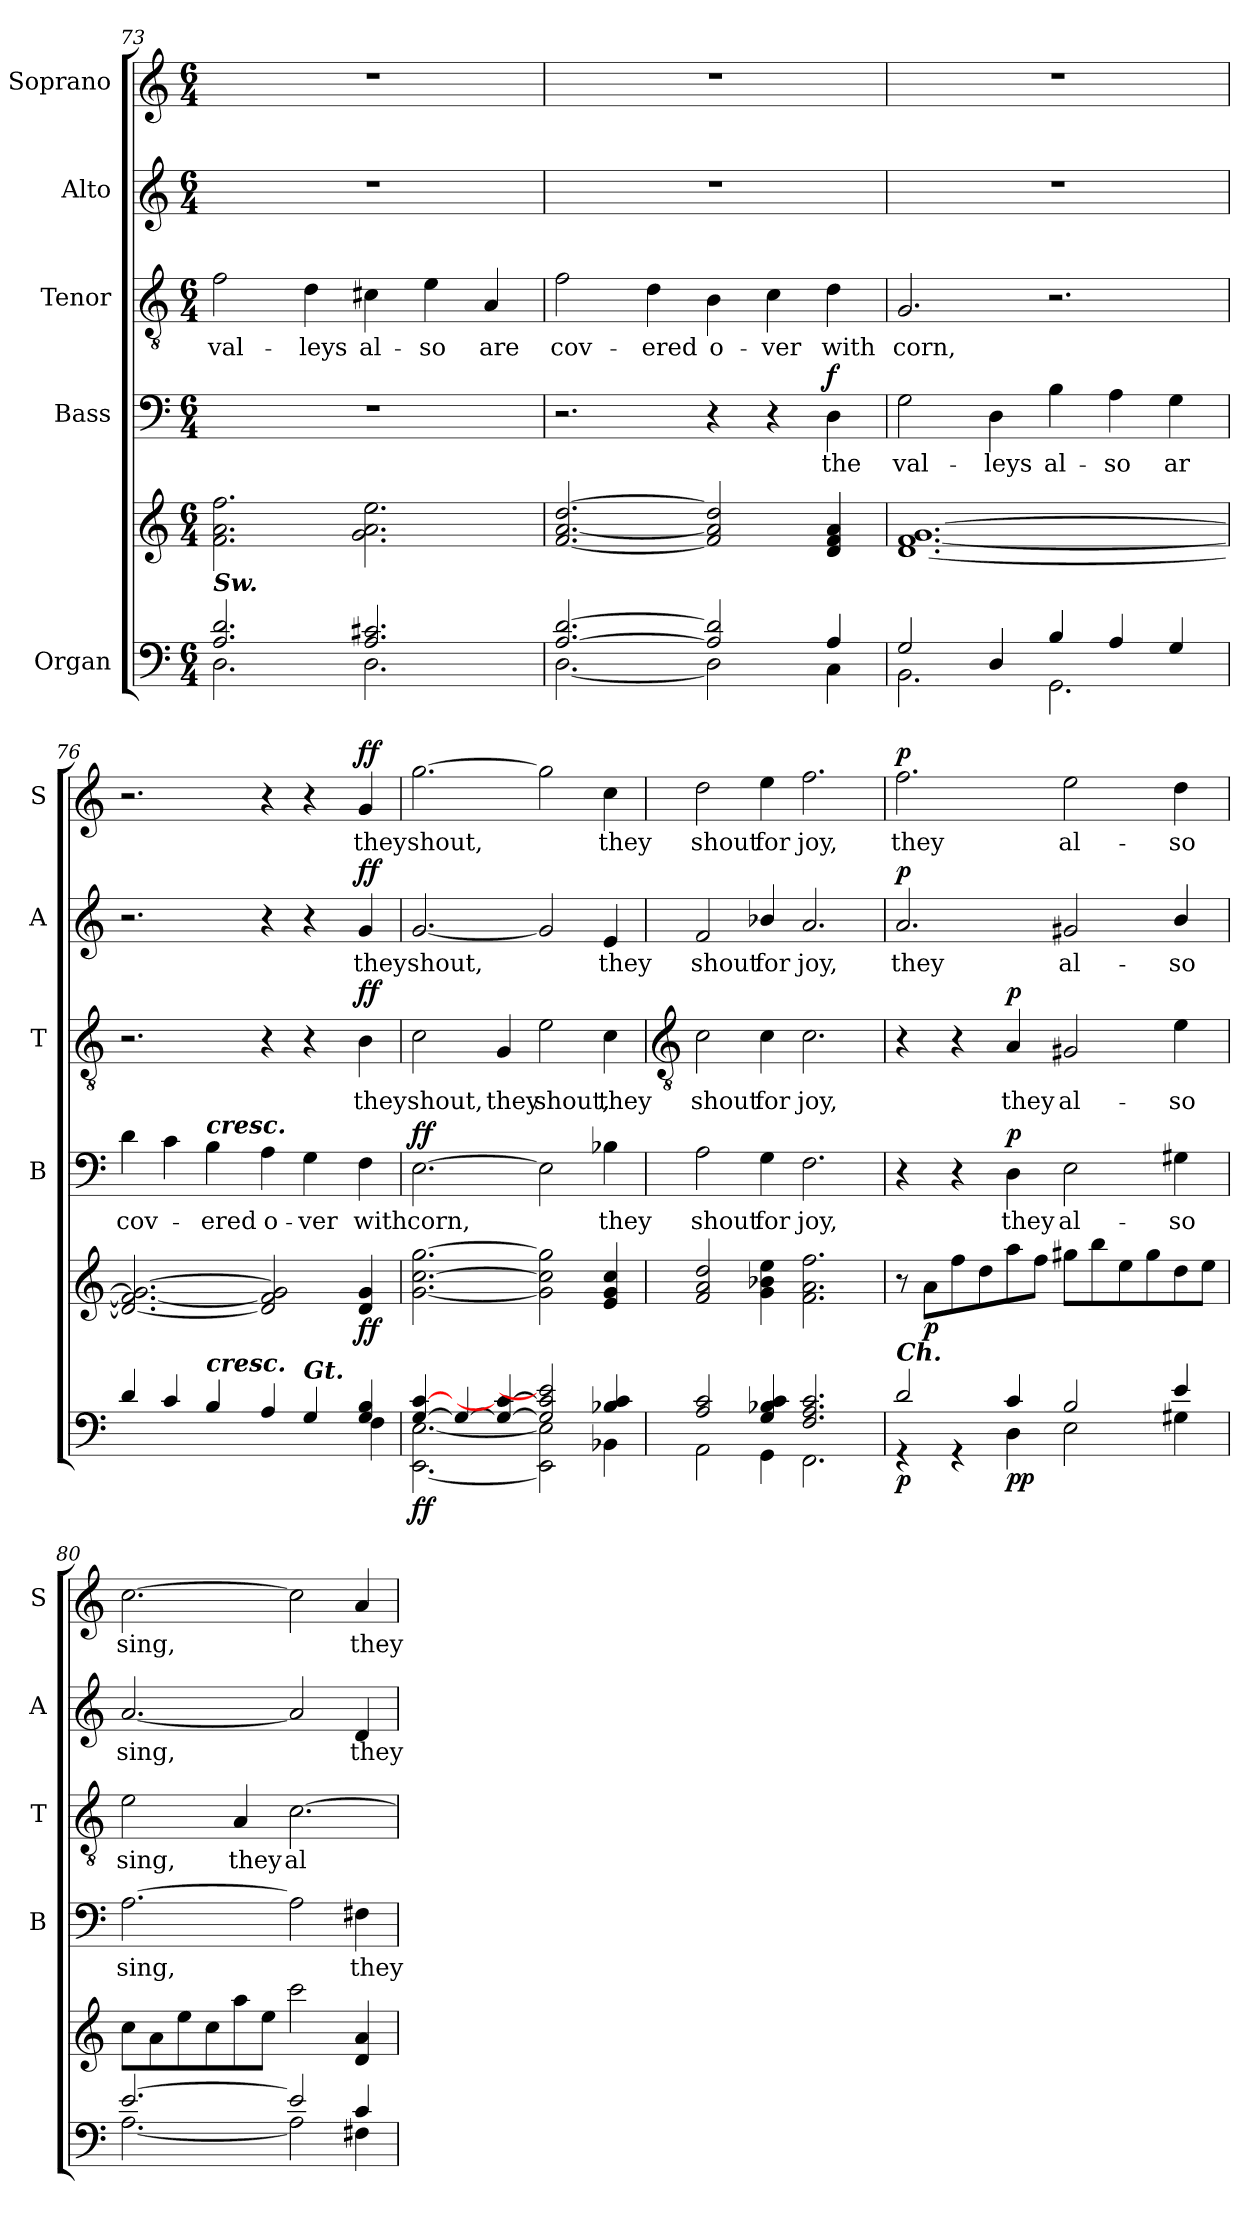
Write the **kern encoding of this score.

**kern	**kern	**dynam	**kern	**text	**dynam	**kern	**text	**dynam	**kern	**text	**dynam	**kern	**text	**dynam
*part5	*part5	*part5	*part4	*part4	*part4	*part3	*part3	*part3	*part2	*part2	*part2	*part1	*part1	*part1
*staff6	*staff5	*staff5/6	*staff4	*staff4	*staff4	*staff3	*staff3	*staff3	*staff2	*staff2	*staff2	*staff1	*staff1	*staff1
*I"Organ	*	*	*I"Bass	*	*	*I"Tenor	*	*	*I"Alto	*	*	*I"Soprano	*	*
*	*	*	*I'B	*	*	*I'T	*	*	*I'A	*	*	*I'S	*	*
!!LO:LB:g=z
*clefF4	*clefG2	*	*clefF4	*	*	*clefGv2	*	*	*clefG2	*	*	*clefG2	*	*
*k[]	*k[]	*	*k[]	*	*	*k[]	*	*	*k[]	*	*	*k[]	*	*
*C:	*C:	*	*C:	*	*	*C:	*	*	*C:	*	*	*C:	*	*
*M6/4	*M6/4	*	*M6/4	*	*	*M6/4	*	*	*M6/4	*	*	*M6/4	*	*
=73	=73	=73	=73	=73	=73	=73	=73	=73	=73	=73	=73	=73	=73	=73
*^	*	*	*	*	*	*	*	*	*	*	*	*	*	*
!LO:TX:a:Bi:t=Sw.	!	!	!	!	!	!	!	!	!	!	!	!	!	!	!
!	!	!	!	!LO:N:vis=1	!	!	!	!LO:LY:b	!	!LO:N:vis=1	!	!	!LO:N:vis=1	!	!
2.A/ 2.d/	2.D\	2.f 2.a 2.ff	.	1.r	.	.	2f	val-	.	1.r	.	.	1.r	.	.
!	!	!	!	!	!	!	!	!LO:LY:b	!	!	!	!	!	!	!
.	.	.	.	.	.	.	4d	-leys	.	.	.	.	.	.	.
!	!	!	!	!	!	!	!	!LO:LY:b	!	!	!	!	!	!	!
2.A/ 2.c#X/	2.D\	2.g 2.a 2.ee	.	.	.	.	4c#X	al-	.	.	.	.	.	.	.
!	!	!	!	!	!	!	!	!LO:LY:b	!	!	!	!	!	!	!
.	.	.	.	.	.	.	4e	-so	.	.	.	.	.	.	.
!	!	!	!	!	!	!	!	!LO:LY:b	!	!	!	!	!	!	!
.	.	.	.	.	.	.	4A	are	.	.	.	.	.	.	.
=74	=74	=74	=74	=74	=74	=74	=74	=74	=74	=74	=74	=74	=74	=74	=74
!	!	!	!	!	!	!	!	!LO:LY:b	!	!LO:N:vis=1	!	!	!LO:N:vis=1	!	!
[2.A/ [2.d/	[2.D\	[2.f [2.a [2.dd	.	2.r	.	.	2f	cov-	.	1.r	.	.	1.r	.	.
!	!	!	!	!	!	!	!	!LO:LY:b	!	!	!	!	!	!	!
.	.	.	.	.	.	.	4d	-ered	.	.	.	.	.	.	.
!	!	!	!	!	!	!	!	!LO:LY:b	!	!	!	!	!	!	!
2A/] 2d/]	2D\]	2f] 2a] 2dd]	.	4r	.	.	4B	o-	.	.	.	.	.	.	.
!	!	!	!	!	!	!	!	!LO:LY:b	!	!	!	!	!	!	!
.	.	.	.	4r	.	.	4c	-ver	.	.	.	.	.	.	.
!	!	!	!	!	!LO:LY:b	!LO:DY:b	!	!LO:LY:b	!	!	!	!	!	!	!
4A/	4C\	4d 4f 4a	.	4D	the	f	4d	with	.	.	.	.	.	.	.
=75	=75	=75	=75	=75	=75	=75	=75	=75	=75	=75	=75	=75	=75	=75	=75
!	!	!	!	!	!LO:LY:b	!	!	!LO:LY:b	!	!LO:N:vis=1	!	!	!LO:N:vis=1	!	!
2G/	2.BB\	[1.d [1.f [1.g	.	2G	val-	.	2.G	corn,	.	1.r	.	.	1.r	.	.
!	!	!	!	!	!LO:LY:b	!	!	!	!	!	!	!	!	!	!
4D/	.	.	.	4D	-leys	.	.	.	.	.	.	.	.	.	.
!	!	!	!	!	!LO:LY:b	!	!	!	!	!	!	!	!	!	!
4B/	2.GG\	.	.	4B	al-	.	2.r	.	.	.	.	.	.	.	.
!	!	!	!	!	!LO:LY:b	!	!	!	!	!	!	!	!	!	!
4A/	.	.	.	4A	-so	.	.	.	.	.	.	.	.	.	.
!	!	!	!	!	!LO:LY:b	!	!	!	!	!	!	!	!	!	!
4G/	.	.	.	4G	ar	.	.	.	.	.	.	.	.	.	.
=76	=76	=76	=76	=76	=76	=76	=76	=76	=76	=76	=76	=76	=76	=76	=76
!	!	!	!	!	!LO:LY:b	!	!	!	!	!	!	!	!	!	!
4d/	2ryy	2.d_ 2.f_ 2.g_	.	4d	cov-	.	2.r	.	.	2.r	.	.	2.r	.	.
4c/	.	.	.	4c	.	.	.	.	.	.	.	.	.	.	.
!	!	!	!	!LO:TX:a:Bi:t=cresc.	!	!	!	!	!	!	!	!	!	!	!
!LO:TX:a:Bi:t=cresc.	!	!	!	!	!	!	!	!	!	!	!	!	!	!	!
!	!	!	!	!	!LO:LY:b	!	!	!	!	!	!	!	!	!	!
4B/	8ryy	.	.	4B	-ered	.	.	.	.	.	.	.	.	.	.
.	2ryy	.	.	.	.	.	.	.	.	.	.	.	.	.	.
!	!	!	!	!	!LO:LY:b	!	!	!	!	!	!	!	!	!	!
4A/	.	2d] 2f] 2g]	.	4A	o-	.	4r	.	.	4r	.	.	4r	.	.
!LO:TX:a:Bi:t=Gt.	!	!	!	!	!	!	!	!	!	!	!	!	!	!	!
!	!	!	!	!	!LO:LY:b	!	!	!	!	!	!	!	!	!	!
4G/	.	.	.	4G	-ver	.	4r	.	.	4r	.	.	4r	.	.
.	8ryy	.	.	.	.	.	.	.	.	.	.	.	.	.	.
!	!	!	!LO:DY:b	!	!LO:LY:b	!	!	!LO:LY:b	!LO:DY:b	!	!LO:LY:b	!LO:DY:b	!	!LO:LY:b	!LO:DY:b
4G/ 4B/	4F\	4d 4g	ff	4F	with	.	4B	they	ff	4g	they	ff	4g	they	ff
=77	=77	=77	=77	=77	=77	=77	=77	=77	=77	=77	=77	=77	=77	=77	=77
!	!	!	!LO:DY:b=2	!	!LO:LY:b	!LO:DY:b	!	!LO:LY:b	!	!	!LO:LY:b	!	!	!LO:LY:b	!
[4G/ [4c/	[2.EE\ [2.E\	[2.g [2.cc [2.gg	ff	[2.E	corn,	ff	2c	shout,	.	[2.g	shout,	.	[2.gg	shout,	.
4G/_	.	.	.	.	.	.	.	.	.	.	.	.	.	.	.
!	!	!	!	!	!	!	!	!LO:LY:b	!	!	!	!	!	!	!
4G/_ 4c/_	.	.	.	.	.	.	4G	they	.	.	.	.	.	.	.
!	!	!	!	!	!	!	!	!LO:LY:b	!	!	!	!	!	!	!
2G/] 2c/] 2e/]	2EE\] 2E\]	2g] 2cc] 2gg]	.	2E]	.	.	2e	shout,	.	2g]	.	.	2gg]	.	.
!	!	!	!	!	!LO:LY:b	!	!	!LO:LY:b	!	!	!LO:LY:b	!	!	!LO:LY:b	!
4B-X/ 4c/	4BB-X\	4e 4g 4cc	.	4B-X	they	.	4c	they	.	4e	they	.	4cc	they	.
!!LO:LB:g=z
=78	=78	=78	=78	=78	=78	=78	=78	=78	=78	=78	=78	=78	=78	=78	=78
*	*	*	*	*	*	*	*clefGv2	*	*	*	*	*	*	*	*
!	!	!	!	!	!LO:LY:b	!	!	!LO:LY:b	!	!	!LO:LY:b	!	!	!LO:LY:b	!
2A/ 2c/	2AA\	2f 2a 2dd	.	2A	shout	.	2c	shout	.	2f	shout	.	2dd	shout	.
!	!	!	!	!	!LO:LY:b	!	!	!LO:LY:b	!	!	!LO:LY:b	!	!	!LO:LY:b	!
4G/ 4B-X/ 4c/	4GG\	4g 4b-X 4ee	.	4G	for	.	4c	for	.	4b-X/	for	.	4ee	for	.
!	!	!	!	!	!LO:LY:b	!	!	!LO:LY:b	!	!	!LO:LY:b	!	!	!LO:LY:b	!
2.F/ 2.A/ 2.c/	2.FF\	2.f 2.a 2.ff	.	2.F	joy,	.	2.c	joy,	.	2.a	joy,	.	2.ff	joy,	.
=79	=79	=79	=79	=79	=79	=79	=79	=79	=79	=79	=79	=79	=79	=79	=79
!LO:TX:a:Bi:t=Ch.	!	!	!	!	!	!	!	!	!	!	!	!	!	!	!
!	!	!	!LO:DY:b=2	!	!	!	!	!	!	!	!LO:LY:b	!LO:DY:b	!	!LO:LY:b	!LO:DY:b
2d/	4r	8r	p	4r	.	.	4r	.	.	2.a	they	p	2.ff	they	p
!	!	!	!LO:DY:b	!	!	!	!	!	!	!	!	!	!	!	!
.	.	8aL	p	.	.	.	.	.	.	.	.	.	.	.	.
.	4r	8ff	.	4r	.	.	4r	.	.	.	.	.	.	.	.
.	.	8dd	.	.	.	.	.	.	.	.	.	.	.	.	.
!	!	!	!LO:DY:b=2	!	!LO:LY:b	!	!	!LO:LY:b	!	!	!	!	!	!	!
!	!	!	!LO:DY:n=1:b=2	!	!	!LO:DY:b	!	!	!LO:DY:b	!	!	!	!	!	!
4c/	4D\	8aa	p p	4D	they	p	4A	they	p	.	.	.	.	.	.
.	.	8ffJ	.	.	.	.	.	.	.	.	.	.	.	.	.
!	!	!	!	!	!LO:LY:b	!	!	!LO:LY:b	!	!	!LO:LY:b	!	!	!LO:LY:b	!
2B/	2E\	8gg#XL	.	2E	al-	.	2G#X	al-	.	2g#X	al-	.	2ee	al-	.
.	.	8bb	.	.	.	.	.	.	.	.	.	.	.	.	.
.	.	8ee	.	.	.	.	.	.	.	.	.	.	.	.	.
.	.	8gg#	.	.	.	.	.	.	.	.	.	.	.	.	.
!	!	!	!	!	!LO:LY:b	!	!	!LO:LY:b	!	!	!LO:LY:b	!	!	!LO:LY:b	!
4e/	4G#X\	8dd	.	4G#X	-so	.	4e	-so	.	4b/	-so	.	4dd	-so	.
.	.	8eeJ	.	.	.	.	.	.	.	.	.	.	.	.	.
=80	=80	=80	=80	=80	=80	=80	=80	=80	=80	=80	=80	=80	=80	=80	=80
!	!	!	!	!	!LO:LY:b	!	!	!LO:LY:b	!	!	!LO:LY:b	!	!	!LO:LY:b	!
[2.e/	[2.A\	8ccL	.	[2.A	sing,	.	2e	sing,	.	[2.a/	sing,	.	[2.cc	sing,	.
.	.	8a	.	.	.	.	.	.	.	.	.	.	.	.	.
.	.	8ee	.	.	.	.	.	.	.	.	.	.	.	.	.
.	.	8cc	.	.	.	.	.	.	.	.	.	.	.	.	.
!	!	!	!	!	!	!	!	!LO:LY:b	!	!	!	!	!	!	!
.	.	8aa	.	.	.	.	4A	they	.	.	.	.	.	.	.
.	.	8eeJ	.	.	.	.	.	.	.	.	.	.	.	.	.
!	!	!	!	!	!	!	!	!LO:LY:b	!	!	!	!	!	!	!
2e/]	2A\]	2ccc	.	2A]	.	.	[2.c	al-	.	2a]	.	.	2cc]	.	.
!	!	!	!	!	!LO:LY:b	!	!	!	!	!	!LO:LY:b	!	!	!LO:LY:b	!
4c/	4F#X\	4d 4a	.	4F#X	they	.	.	.	.	4d	they	.	4a	they	.
*v	*v	*	*	*	*	*	*	*	*	*	*	*	*	*	*
=	=	=	=	=	=	=	=	=	=	=	=	=	=	=
*-	*-	*-	*-	*-	*-	*-	*-	*-	*-	*-	*-	*-	*-	*-
